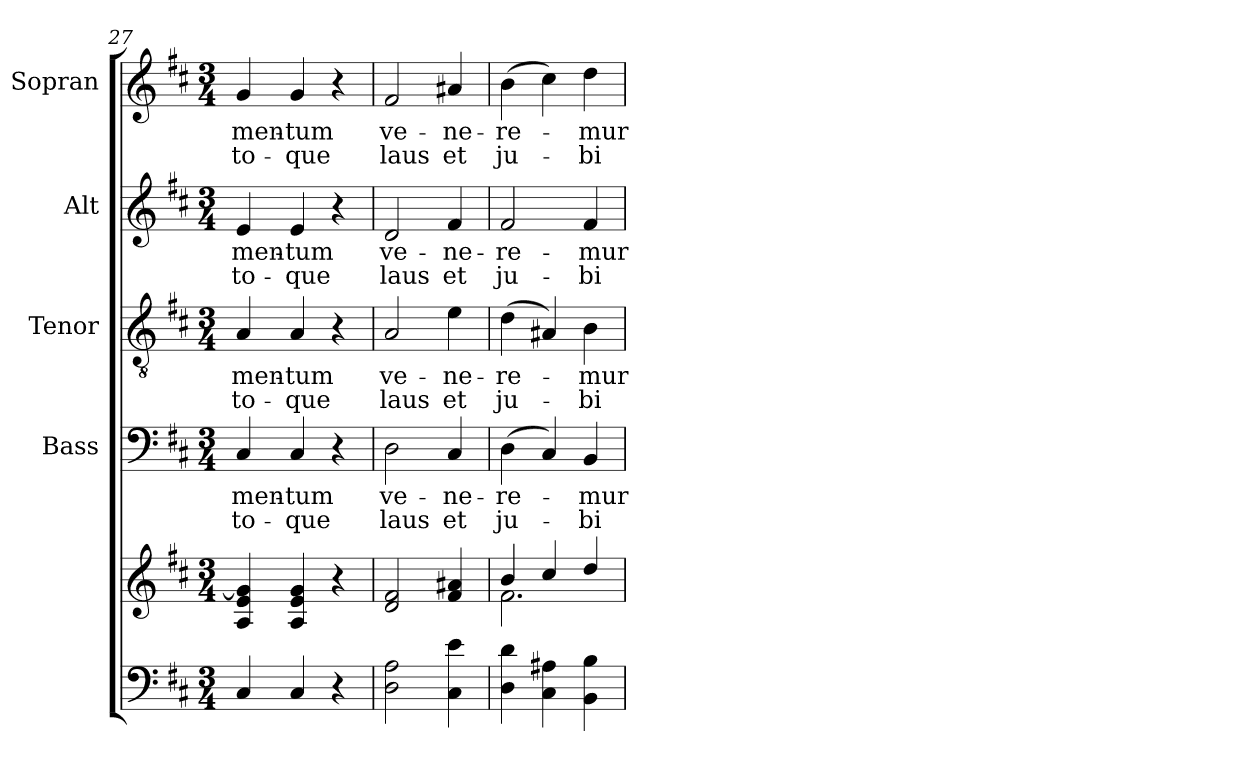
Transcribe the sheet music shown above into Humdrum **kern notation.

**kern	**kern	**kern	**text	**text	**kern	**text	**text	**kern	**text	**text	**kern	**text	**text
*part5	*part5	*part4	*part4	*part4	*part3	*part3	*part3	*part2	*part2	*part2	*part1	*part1	*part1
*staff6	*staff5	*staff4	*staff4	*staff4	*staff3	*staff3	*staff3	*staff2	*staff2	*staff2	*staff1	*staff1	*staff1
*	*	*I"Bass	*	*	*I"Tenor	*	*	*I"Alt	*	*	*I"Sopran	*	*
*	*	*I'B.	*	*	*I'T.	*	*	*I'A.	*	*	*I'S.	*	*
*clefF4	*clefG2	*clefF4	*	*	*clefGv2	*	*	*clefG2	*	*	*clefG2	*	*
*k[f#c#]	*k[f#c#]	*k[f#c#]	*	*	*k[f#c#]	*	*	*k[f#c#]	*	*	*k[f#c#]	*	*
*D:	*D:	*D:	*	*	*D:	*	*	*D:	*	*	*D:	*	*
*M3/4	*M3/4	*M3/4	*	*	*M3/4	*	*	*M3/4	*	*	*M3/4	*	*
=27	=27	=27	=27	=27	=27	=27	=27	=27	=27	=27	=27	=27	=27
!	!	!	!LO:LY:b	!LO:LY:b	!	!LO:LY:b	!LO:LY:b	!	!LO:LY:b	!LO:LY:b	!	!LO:LY:b	!LO:LY:b
4C#/	4A/ 4e/ 4g/]	4C#/	-men-	-to-	4A/	-men-	-to-	4e/	-men-	-to-	4g/	-men-	-to-
!	!	!	!LO:LY:b	!LO:LY:b	!	!LO:LY:b	!LO:LY:b	!	!LO:LY:b	!LO:LY:b	!	!LO:LY:b	!LO:LY:b
4C#/	4A/ 4e/ 4g/	4C#/	-tum	-que	4A/	-tum	-que	4e/	-tum	-que	4g/	-tum	-que
4r	4r	4r	.	.	4r	.	.	4r	.	.	4r	.	.
=28	=28	=28	=28	=28	=28	=28	=28	=28	=28	=28	=28	=28	=28
!	!	!	!LO:LY:b	!LO:LY:b	!	!LO:LY:b	!LO:LY:b	!	!LO:LY:b	!LO:LY:b	!	!LO:LY:b	!LO:LY:b
2D\ 2A\	2d/ 2f#/	2D\	ve-	laus	2A/	ve-	laus	2d/	ve-	laus	2f#/	ve-	laus
!	!	!	!LO:LY:b	!LO:LY:b	!	!LO:LY:b	!LO:LY:b	!	!LO:LY:b	!LO:LY:b	!	!LO:LY:b	!LO:LY:b
4C#\ 4e\	4f#/ 4a#X/	4C#/	-ne-	et	4e\	-ne-	et	4f#/	-ne-	et	4a#X/	-ne-	et
=29	=29	=29	=29	=29	=29	=29	=29	=29	=29	=29	=29	=29	=29
*	*^	*	*	*	*	*	*	*	*	*	*	*	*
!	!	!	!	!LO:LY:b	!LO:LY:b	!	!LO:LY:b	!LO:LY:b	!	!LO:LY:b	!LO:LY:b	!	!LO:LY:b	!LO:LY:b
4D\ 4d\	4b/	2.f#\	(>4D\	-re-	ju-	(>4d\	-re-	ju-	2f#/	-re-	ju-	(>4b\	-re-	ju-
4C#\ 4A#X\	4cc#/	.	4C#/)	.	.	4A#X/)	.	.	.	.	.	4cc#\)	.	.
!	!	!	!	!LO:LY:b	!LO:LY:b	!	!LO:LY:b	!LO:LY:b	!	!LO:LY:b	!LO:LY:b	!	!LO:LY:b	!LO:LY:b
4BB\ 4B\	4dd/	.	4BB/	-mur	-bi-	4B\	-mur	-bi-	4f#/	-mur	-bi-	4dd\	-mur	-bi-
*	*v	*v	*	*	*	*	*	*	*	*	*	*	*	*
=	=	=	=	=	=	=	=	=	=	=	=	=	=
*-	*-	*-	*-	*-	*-	*-	*-	*-	*-	*-	*-	*-	*-
